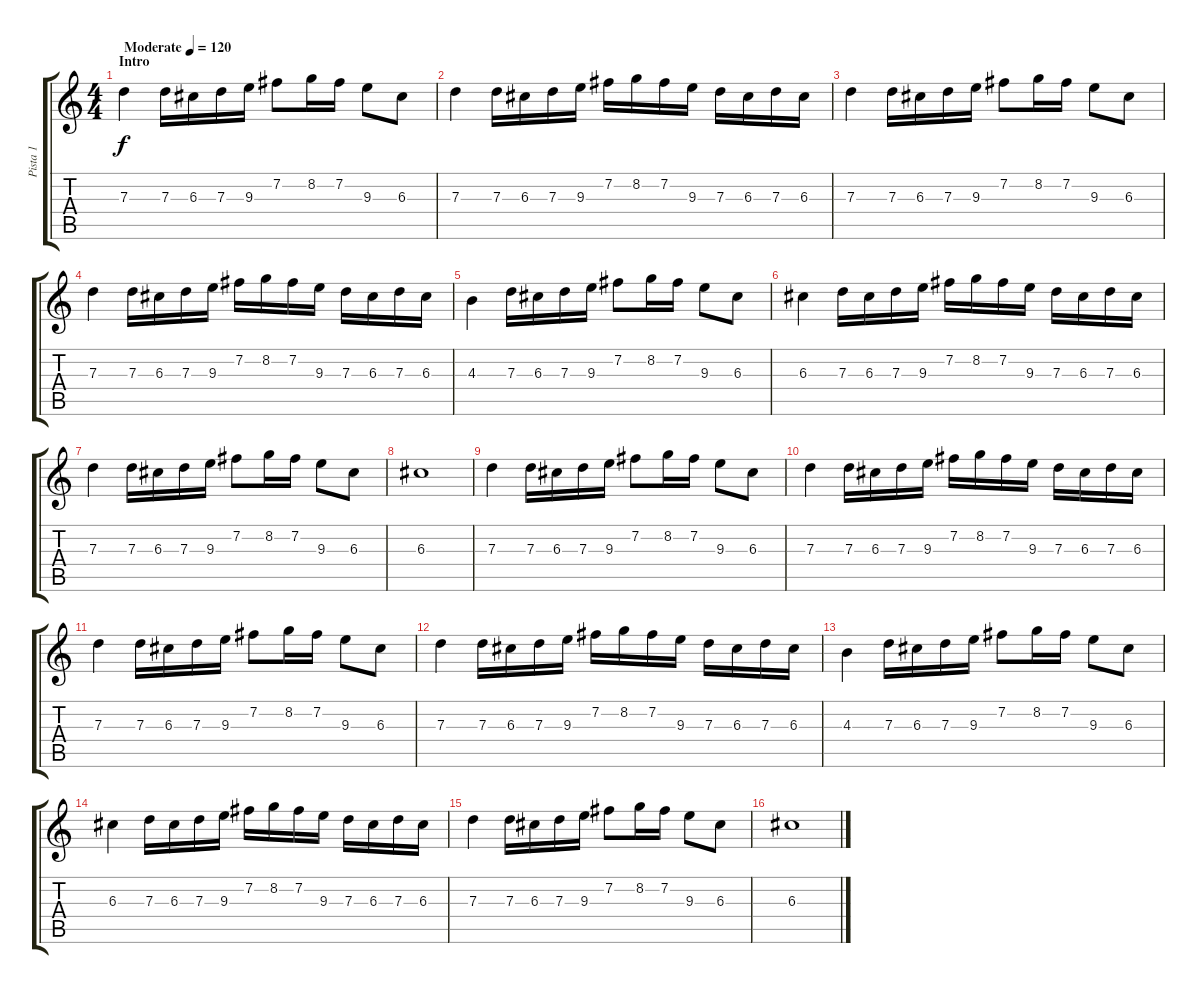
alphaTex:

\track ("Pista 1" "Pista 1") {instrument distortionguitar}
\staff {score tabs}
\tuning (E4 B3 G3 D3 A2 E2) {hide}
\ts (4 4)
\section ("" "Intro")
\tempo (120 "Moderate")
\clef g2
\ks c
7.3.4{dy f instrument distortionguitar} 7.3.16 6.3.16 7.3.16 9.3.16 7.2.8 8.2.16 7.2.16 9.3.8 6.3.8 |
7.3.4 7.3.16 6.3.16 7.3.16 9.3.16 7.2.16 8.2.16 7.2.16 9.3.16 7.3.16 6.3.16 7.3.16 6.3.16 |
7.3.4 7.3.16 6.3.16 7.3.16 9.3.16 7.2.8 8.2.16 7.2.16 9.3.8 6.3.8 |
7.3.4 7.3.16 6.3.16 7.3.16 9.3.16 7.2.16 8.2.16 7.2.16 9.3.16 7.3.16 6.3.16 7.3.16 6.3.16 |
4.3.4 7.3.16 6.3.16 7.3.16 9.3.16 7.2.8 8.2.16 7.2.16 9.3.8 6.3.8 |
6.3.4 7.3.16 6.3.16 7.3.16 9.3.16 7.2.16 8.2.16 7.2.16 9.3.16 7.3.16 6.3.16 7.3.16 6.3.16 |
7.3.4 7.3.16 6.3.16 7.3.16 9.3.16 7.2.8 8.2.16 7.2.16 9.3.8 6.3.8 |
6.3.1 |
7.3.4 7.3.16 6.3.16 7.3.16 9.3.16 7.2.8 8.2.16 7.2.16 9.3.8 6.3.8 |
7.3.4 7.3.16 6.3.16 7.3.16 9.3.16 7.2.16 8.2.16 7.2.16 9.3.16 7.3.16 6.3.16 7.3.16 6.3.16 |
7.3.4 7.3.16 6.3.16 7.3.16 9.3.16 7.2.8 8.2.16 7.2.16 9.3.8 6.3.8 |
7.3.4 7.3.16 6.3.16 7.3.16 9.3.16 7.2.16 8.2.16 7.2.16 9.3.16 7.3.16 6.3.16 7.3.16 6.3.16 |
4.3.4 7.3.16 6.3.16 7.3.16 9.3.16 7.2.8 8.2.16 7.2.16 9.3.8 6.3.8 |
6.3.4 7.3.16 6.3.16 7.3.16 9.3.16 7.2.16 8.2.16 7.2.16 9.3.16 7.3.16 6.3.16 7.3.16 6.3.16 |
7.3.4 7.3.16 6.3.16 7.3.16 9.3.16 7.2.8 8.2.16 7.2.16 9.3.8 6.3.8 |
6.3.1
